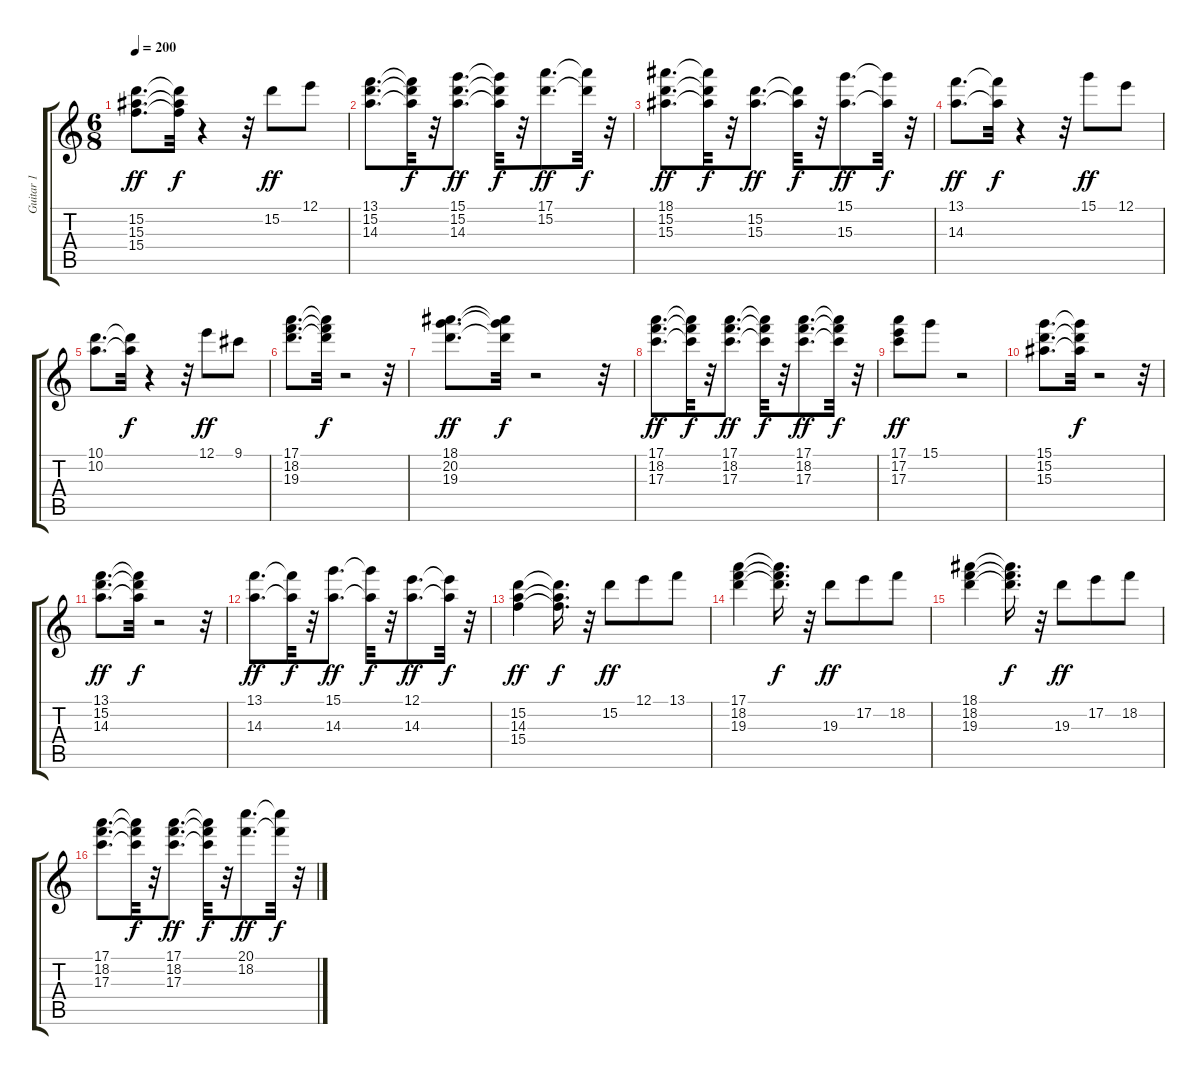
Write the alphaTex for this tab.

\track ("Guitar 1" "Guitar 1") {instrument distortionguitar}
\staff {score tabs}
\tuning (E4 B3 G3 D3 A2 E2) {hide}
\ts (6 8)
\tempo 200
\clef g2
\ks c
(15.2 15.3 15.4).8{d dy ff} (15.2{t} 15.3{t} 15.4{t}).32{dy f} r.4 r.32 15.2.8{dy ff} 12.1.8 |
(13.1 15.2 14.3).8{d} (13.1{t} 15.2{t} 14.3{t}).32{dy f} r.32 (15.1 15.2 14.3).8{d dy ff} (15.1{t} 15.2{t} 14.3{t}).32{dy f} r.32 (17.1 15.2).8{d dy ff} (17.1{t} 15.2{t}).32{dy f} r.32 |
(18.1 15.2 15.3).8{d dy ff} (18.1{t} 15.2{t} 15.3{t}).32{dy f} r.32 (15.2 15.3).8{d dy ff} (15.2{t} 15.3{t}).32{dy f} r.32 (15.1 15.3).8{d dy ff} (15.1{t} 15.3{t}).32{dy f} r.32 |
(13.1 14.3).8{d dy ff} (13.1{t} 14.3{t}).32{dy f} r.4 r.32 15.1.8{dy ff} 12.1.8 |
(10.1 10.2).8{d} (10.1{t} 10.2{t}).32{dy f} r.4 r.32 12.1.8{dy ff} 9.1.8 |
(17.1 18.2 19.3).8{d} (17.1{t} 18.2{t} 19.3{t}).32{dy f} r.2 r.32 |
(18.1 20.2 19.3).8{d dy ff} (18.1{t} 20.2{t} 19.3{t}).32{dy f} r.2 r.32 |
(17.1 18.2 17.3).8{d dy ff} (17.1{t} 18.2{t} 17.3{t}).32{dy f} r.32 (17.1 18.2 17.3).8{d dy ff} (17.1{t} 18.2{t} 17.3{t}).32{dy f} r.32 (17.1 18.2 17.3).8{d dy ff} (17.1{t} 18.2{t} 17.3{t}).32{dy f} r.32 |
(17.1 17.2 17.3).8{dy ff} 15.1.8 r.2 |
(15.1 15.2 15.3).8{d} (15.1{t} 15.2{t} 15.3{t}).32{dy f} r.2 r.32 |
(13.1 15.2 14.3).8{d dy ff} (13.1{t} 15.2{t} 14.3{t}).32{dy f} r.2 r.32 |
(13.1 14.3).8{d dy ff} (13.1{t} 14.3{t}).32{dy f} r.32 (15.1 14.3).8{d dy ff} (15.1{t} 14.3{t}).32{dy f} r.32 (12.1 14.3).8{d dy ff} (12.1{t} 14.3{t}).32{dy f} r.32 |
(15.2 14.3 15.4).4{dy ff} (15.2{t} 14.3{t} 15.4{t}).16{d dy f} r.32 15.2.8{dy ff} 12.1.8 13.1.8 |
(17.1 18.2 19.3).4 (17.1{t} 18.2{t} 19.3{t}).16{d dy f} r.32 19.3.8{dy ff} 17.2.8 18.2.8 |
(18.1 18.2 19.3).4 (18.1{t} 18.2{t} 19.3{t}).16{d dy f} r.32 19.3.8{dy ff} 17.2.8 18.2.8 |
(17.1 18.2 17.3).8{d} (17.1{t} 18.2{t} 17.3{t}).32{dy f} r.32 (17.1 18.2 17.3).8{d dy ff} (17.1{t} 18.2{t} 17.3{t}).32{dy f} r.32 (20.1 18.2).8{d dy ff} (20.1{t} 18.2{t}).32{dy f} r.32
